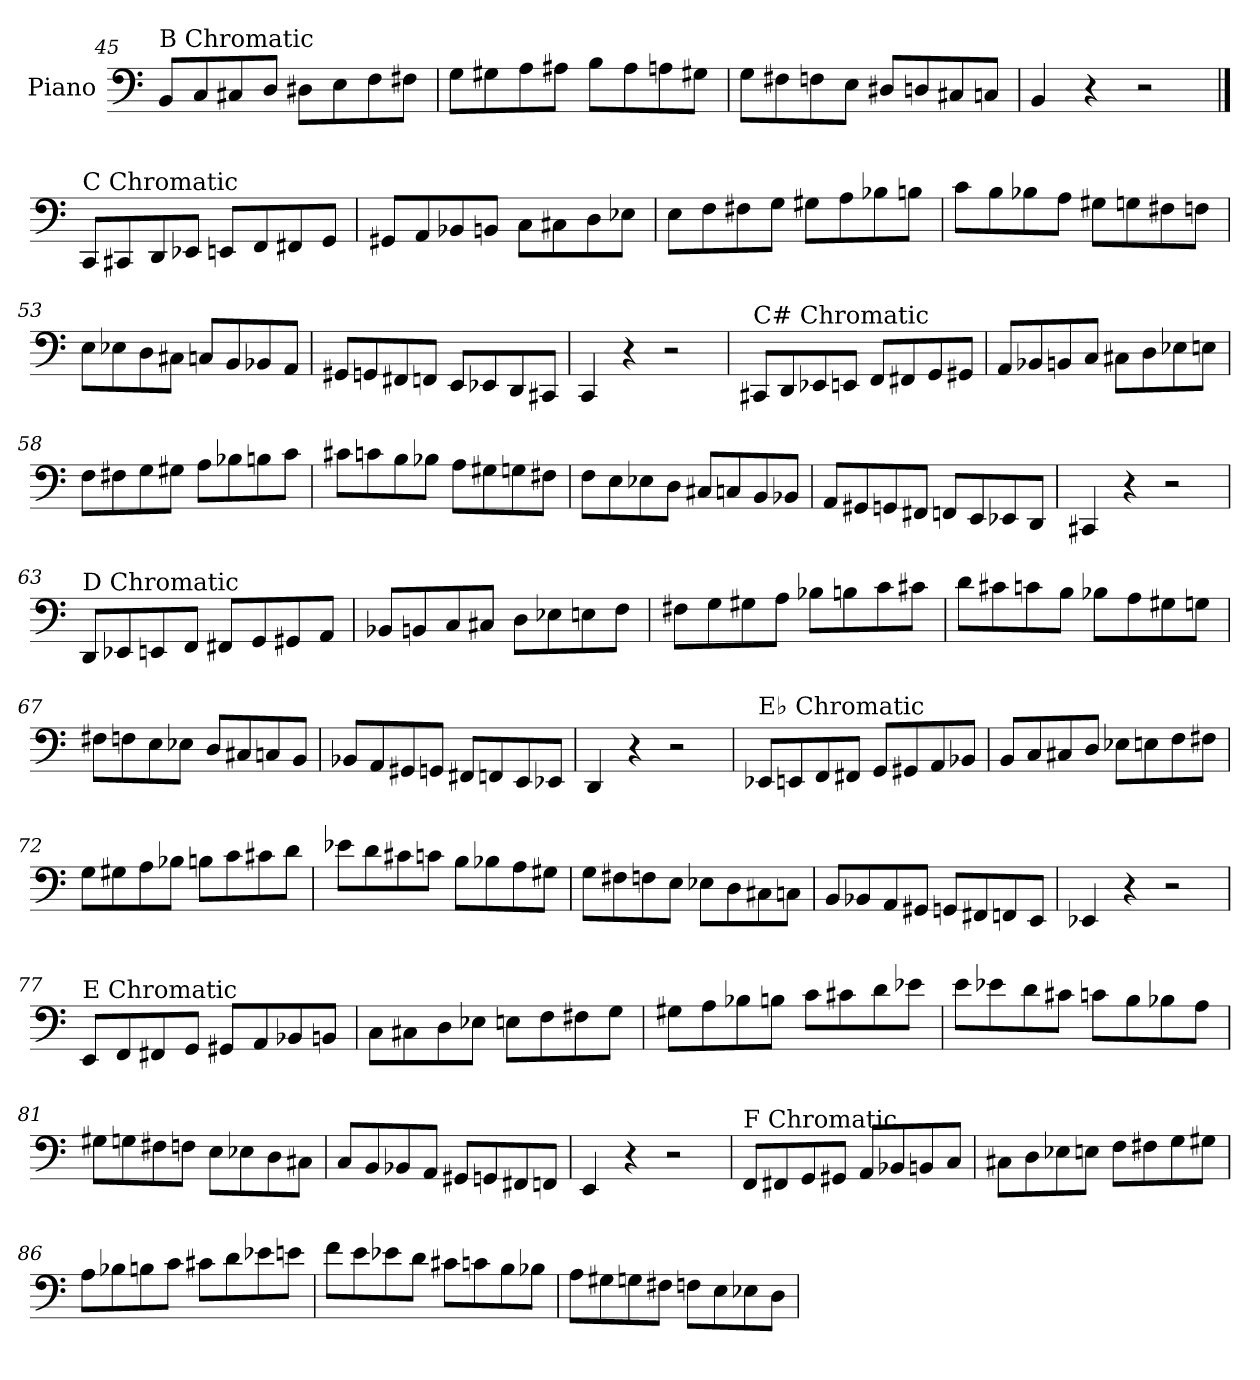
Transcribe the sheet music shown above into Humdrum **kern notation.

**kern
*part1
*staff1
*I"Piano
*I'Pno.
!!LO:LB:g=z
*clefF4
*k[]
=45
!LO:TX:a:t=B Chromatic
8BB/L
8C/
8C#X/
8D/J
8D#X\L
8E\
8F\
8F#X\J
=46
8G\L
8G#X\
8A\
8A#X\J
8B\L
8A#\
8An\
8G#X\J
=47
8G\L
8F#X\
8Fn\
8E\J
8D#X/L
8Dn/
8C#X/
8Cn/J
=48
4BB/
4r
2r
!!LO:PB:g=z
==49
!LO:TX:a:t=C Chromatic
8CC/L
8CC#X/
8DD/
8EE-X/J
8EEn/L
8FF/
8FF#X/
8GG/J
=50
8GG#X/L
8AA/
8BB-X/
8BBn/J
8C\L
8C#X\
8D\
8E-X\J
=51
8E\L
8F\
8F#X\
8G\J
8G#X\L
8A\
8B-X\
8Bn\J
!!LO:LB:g=z
=52
8c\L
8B\
8B-X\
8A\J
8G#X\L
8Gn\
8F#X\
8Fn\J
=53
8E\L
8E-X\
8D\
8C#X\J
8Cn/L
8BB/
8BB-X/
8AA/J
=54
8GG#X/L
8GGn/
8FF#X/
8FFn/J
8EE/L
8EE-X/
8DD/
8CC#X/J
=55
4CC/
4r
2r
!!LO:LB:g=z
=56
!LO:TX:a:t=C# Chromatic
8CC#X/L
8DD/
8EE-X/
8EEn/J
8FF/L
8FF#X/
8GG/
8GG#X/J
=57
8AA/L
8BB-X/
8BBn/
8C/J
8C#X\L
8D\
8E-X\
8En\J
=58
8F\L
8F#X\
8G\
8G#X\J
8A\L
8B-X\
8Bn\
8c\J
!!LO:LB:g=z
=59
8c#X\L
8cn\
8B\
8B-X\J
8A\L
8G#X\
8Gn\
8F#X\J
=60
8F\L
8E\
8E-X\
8D\J
8C#X/L
8Cn/
8BB/
8BB-X/J
=61
8AA/L
8GG#X/
8GGn/
8FF#X/J
8FFn/L
8EE/
8EE-X/
8DD/J
=62
4CC#X/
4r
2r
!!LO:LB:g=z
=63
!LO:TX:a:t=D Chromatic
8DD/L
8EE-X/
8EEn/
8FF/J
8FF#X/L
8GG/
8GG#X/
8AA/J
=64
8BB-X/L
8BBn/
8C/
8C#X/J
8D\L
8E-X\
8En\
8F\J
=65
8F#X\L
8G\
8G#X\
8A\J
8B-X\L
8Bn\
8c\
8c#X\J
!!LO:LB:g=z
=66
8d\L
8c#X\
8cn\
8B\J
8B-X\L
8A\
8G#X\
8Gn\J
=67
8F#X\L
8Fn\
8E\
8E-X\J
8D/L
8C#X/
8Cn/
8BB/J
=68
8BB-X/L
8AA/
8GG#X/
8GGn/J
8FF#X/L
8FFn/
8EE/
8EE-X/J
=69
4DD/
4r
2r
!!LO:LB:g=z
=70
!LO:TX:a:t=E♭ Chromatic
8EE-X/L
8EEn/
8FF/
8FF#X/J
8GG/L
8GG#X/
8AA/
8BB-X/J
=71
8BB/L
8C/
8C#X/
8D/J
8E-X\L
8En\
8F\
8F#X\J
=72
8G\L
8G#X\
8A\
8B-X\J
8Bn\L
8c\
8c#X\
8d\J
!!LO:LB:g=z
=73
8e-X\L
8d\
8c#X\
8cn\J
8B\L
8B-X\
8A\
8G#X\J
=74
8G\L
8F#X\
8Fn\
8E\J
8E-X\L
8D\
8C#X\
8Cn\J
=75
8BB/L
8BB-X/
8AA/
8GG#X/J
8GGn/L
8FF#X/
8FFn/
8EE/J
=76
4EE-X/
4r
2r
!!LO:LB:g=z
=77
!LO:TX:a:t=E Chromatic
8EE/L
8FF/
8FF#X/
8GG/J
8GG#X/L
8AA/
8BB-X/
8BBn/J
=78
8C\L
8C#X\
8D\
8E-X\J
8En\L
8F\
8F#X\
8G\J
=79
8G#X\L
8A\
8B-X\
8Bn\J
8c\L
8c#X\
8d\
8e-X\J
!!LO:LB:g=z
=80
8e\L
8e-X\
8d\
8c#X\J
8cn\L
8B\
8B-X\
8A\J
=81
8G#X\L
8Gn\
8F#X\
8Fn\J
8E\L
8E-X\
8D\
8C#X\J
=82
8C/L
8BB/
8BB-X/
8AA/J
8GG#X/L
8GGn/
8FF#X/
8FFn/J
=83
4EE/
4r
2r
!!LO:LB:g=z
=84
!LO:TX:a:t=F Chromatic
8FF/L
8FF#X/
8GG/
8GG#X/J
8AA/L
8BB-X/
8BBn/
8C/J
=85
8C#X\L
8D\
8E-X\
8En\J
8F\L
8F#X\
8G\
8G#X\J
=86
8A\L
8B-X\
8Bn\
8c\J
8c#X\L
8d\
8e-X\
8en\J
!!LO:LB:g=z
=87
8f\L
8e\
8e-X\
8d\J
8c#X\L
8cn\
8B\
8B-X\J
=88
8A\L
8G#X\
8Gn\
8F#X\J
8Fn\L
8E\
8E-X\
8D\J
=
*-
